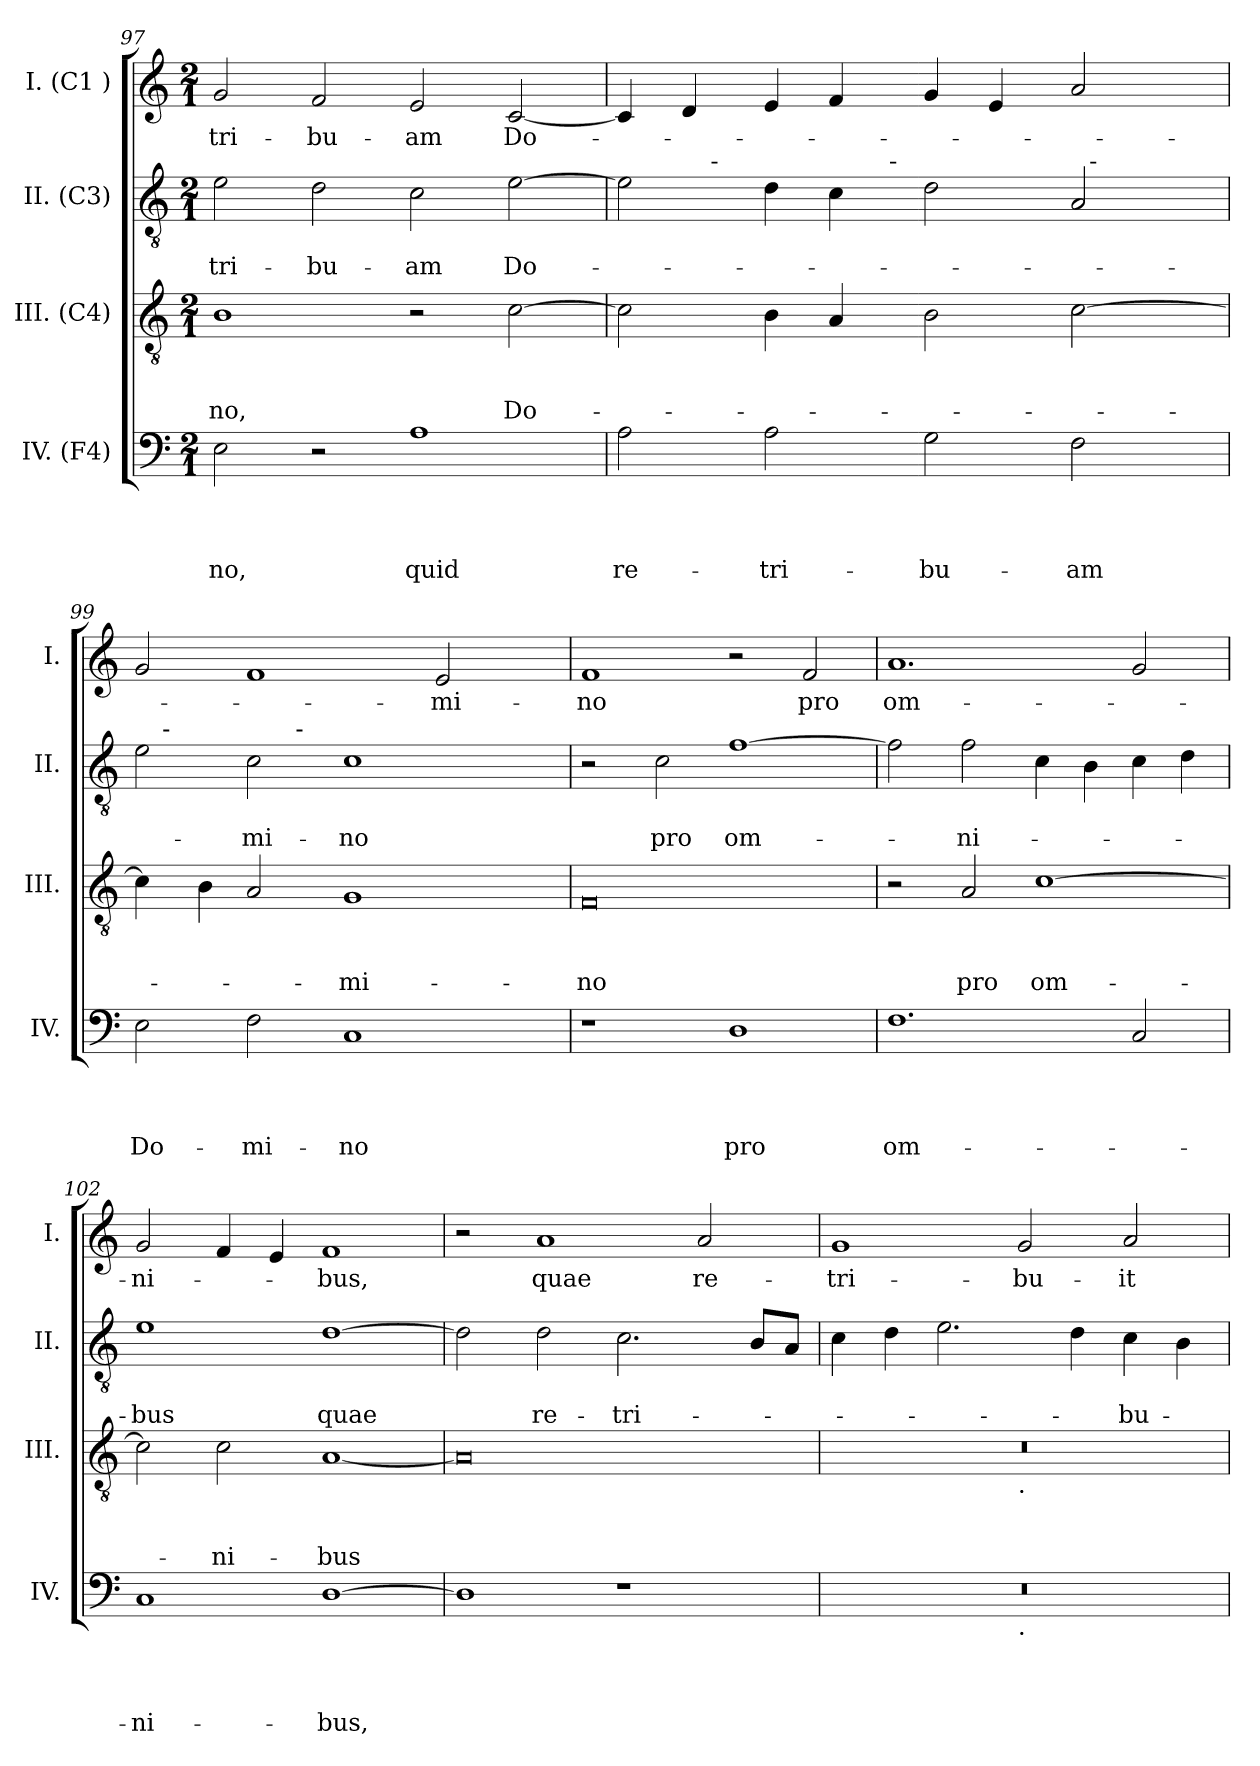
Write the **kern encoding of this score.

**kern	**text	**text	**text	**text	**kern	**text	**text	**text	**kern	**text	**text	**kern	**text
*part4	*part4	*part4	*part4	*part4	*part3	*part3	*part3	*part3	*part2	*part2	*part2	*part1	*part1
*staff4	*staff4	*staff4	*staff4	*staff4	*staff3	*staff3	*staff3	*staff3	*staff2	*staff2	*staff2	*staff1	*staff1
*I"IV. (F4)	*	*	*	*	*I"III. (C4)	*	*	*	*I"II. (C3)	*	*	*I"I. (C1 )	*
*I'IV.	*	*	*	*	*I'III.	*	*	*	*I'II.	*	*	*I'I.	*
*clefF4	*	*	*	*	*clefGv2	*	*	*	*clefGv2	*	*	*clefG2	*
*k[]	*	*	*	*	*k[]	*	*	*	*k[]	*	*	*k[]	*
*C:	*	*	*	*	*C:	*	*	*	*C:	*	*	*C:	*
*M2/1	*	*	*	*	*M2/1	*	*	*	*M2/1	*	*	*M2/1	*
=97	=97	=97	=97	=97	=97	=97	=97	=97	=97	=97	=97	=97	=97
!	!	!	!	!LO:LY:b	!	!	!	!LO:LY:b	!	!	!LO:LY:b	!	!LO:LY:b
2E\	.	.	.	-no,	1B	.	.	-no,	2e\	.	-tri-	2g/	-tri-
!	!	!	!	!	!	!	!	!	!	!	!LO:LY:b	!	!LO:LY:b
2r	.	.	.	.	.	.	.	.	2d\	.	-bu-	2f/	-bu-
!	!	!	!	!LO:LY:b	!	!	!	!	!	!	!LO:LY:b	!	!LO:LY:b
1A	.	.	.	quid	2r	.	.	.	2c\	.	-am	2e/	-am
!	!	!	!	!	!	!	!	!LO:LY:b	!	!	!LO:LY:b	!	!LO:LY:b
.	.	.	.	.	[<2c\	.	.	Do-	[<2e\	.	Do-	[<2c/	Do-
!!LO:LB:g=z
=98	=98	=98	=98	=98	=98	=98	=98	=98	=98	=98	=98	=98	=98
!	!	!	!	!LO:LY:b	!	!	!	!	!	!	!	!	!
*	*	*	*	*	*	*	*	*	*^	*	*	*	*
*	*	*	*	*	*	*	*	*	*	*^	*	*	*	*
*	*	*	*	*	*	*	*	*	*	*	*^	*	*	*	*
2A\	.	.	.	re-	2c\]	.	.	.	2e\]	4ryy	2ryy	1ryy	.	.	4c/]	.
.	.	.	.	.	.	.	.	.	.	16ryy	.	.	.	.	4d/	.
!	!	!	!	!	!	!	!	!	!	!LO:TX:a:t=-	!	!	!	!	!	!
.	.	.	.	.	.	.	.	.	.	1ryy	.	.	.	.	.	.
!	!	!	!	!LO:LY:b	!	!	!	!	!	!	!	!	!	!	!	!
2A\	.	.	.	-tri-	4B\	.	.	.	4d\	.	4ryy	.	.	.	4e/	.
.	.	.	.	.	4A/	.	.	.	4c\	.	8ryy	.	.	.	4f/	.
.	.	.	.	.	.	.	.	.	.	.	32ryy	.	.	.	.	.
!	!	!	!	!	!	!	!	!	!	!	!LO:TX:a:t=-	!	!	!	!	!
.	.	.	.	.	.	.	.	.	.	.	1ryy	.	.	.	.	.
!	!	!	!	!LO:LY:b	!	!	!	!	!	!	!	!	!	!	!	!
2G\	.	.	.	-bu-	2B\	.	.	.	2d\	.	.	2ryy	.	.	4g/	.
.	.	.	.	.	.	.	.	.	.	.	.	.	.	.	4e/	.
.	.	.	.	.	.	.	.	.	.	2ryy	.	.	.	.	.	.
!	!	!	!	!LO:LY:b	!	!	!	!	!	!	!	!	!	!	!	!
2F\	.	.	.	-am	[>2c\	.	.	.	2A/	.	.	32ryy	.	.	2a/	.
!	!	!	!	!	!	!	!	!	!	!	!	!LO:TX:a:t=-	!	!	!	!
.	.	.	.	.	.	.	.	.	.	.	.	4...ryy	.	.	.	.
.	.	.	.	.	.	.	.	.	.	8.ryy	.	.	.	.	.	.
.	.	.	.	.	.	.	.	.	.	.	16.ryy	.	.	.	.	.
=99	=99	=99	=99	=99	=99	=99	=99	=99	=99	=99	=99	=99	=99	=99	=99	=99
!	!	!	!	!LO:LY:b	!	!	!	!	!	!	!	!	!	!	!	!
*	*	*	*	*	*	*	*	*	*	*	*v	*v	*	*	*	*
2E\	.	.	.	Do-	4c\]	.	.	.	2e\	16.ryy	2.ryy	.	.	2g/	.
!	!	!	!	!	!	!	!	!	!	!LO:TX:a:t=-	!	!	!	!	!
.	.	.	.	.	.	.	.	.	.	1ryy	.	.	.	.	.
.	.	.	.	.	4B\	.	.	.	.	.	.	.	.	.	.
!	!	!	!	!LO:LY:b	!	!	!	!	!	!	!	!	!LO:LY:b	!	!
2F\	.	.	.	-mi-	2A/	.	.	.	2c\	.	.	.	-mi-	1f	.
!	!	!	!	!	!	!	!	!	!	!	!LO:TX:a:t=-	!	!	!	!
.	.	.	.	.	.	.	.	.	.	.	1ryy	.	.	.	.
!	!	!	!	!LO:LY:b	!	!	!	!LO:LY:b	!	!	!	!	!LO:LY:b	!	!
1C	.	.	.	-no	1G	.	.	-mi-	1c	.	.	.	-no	.	.
.	.	.	.	.	.	.	.	.	.	2ryy	.	.	.	.	.
!	!	!	!	!	!	!	!	!	!	!	!	!	!	!	!LO:LY:b
.	.	.	.	.	.	.	.	.	.	.	.	.	.	2e/	-mi-
.	.	.	.	.	.	.	.	.	.	4ryy	.	.	.	.	.
.	.	.	.	.	.	.	.	.	.	.	4ryy	.	.	.	.
.	.	.	.	.	.	.	.	.	.	8ryy	.	.	.	.	.
.	.	.	.	.	.	.	.	.	.	32ryy	.	.	.	.	.
=100	=100	=100	=100	=100	=100	=100	=100	=100	=100	=100	=100	=100	=100	=100	=100
!	!	!	!	!	!	!	!	!LO:LY:b:rj	!	!	!	!	!	!	!LO:LY:b
*	*	*	*	*	*	*	*	*	*v	*v	*v	*	*	*	*
1r	.	.	.	.	0F	.	.	-no	2r	.	.	1f	-no
!	!	!	!	!	!	!	!	!	!	!	!LO:LY:b	!	!
.	.	.	.	.	.	.	.	.	2c\	.	pro	.	.
!	!	!	!	!LO:LY:b	!	!	!	!	!	!	!LO:LY:b	!	!
1D	.	.	.	pro	.	.	.	.	[>1f	.	om-	2r	.
!	!	!	!	!	!	!	!	!	!	!	!	!	!LO:LY:b
.	.	.	.	.	.	.	.	.	.	.	.	2f/	pro
=101	=101	=101	=101	=101	=101	=101	=101	=101	=101	=101	=101	=101	=101
!	!	!	!	!LO:LY:b	!	!	!	!	!	!	!	!	!LO:LY:b
1.F	.	.	.	om-	2r	.	.	.	2f\]	.	.	1.a	om-
!	!	!	!	!	!	!	!	!LO:LY:b	!	!	!LO:LY:b	!	!
.	.	.	.	.	2A/	.	.	pro	2f\	.	-ni-	.	.
!	!	!	!	!	!	!	!	!LO:LY:b	!	!	!	!	!
.	.	.	.	.	[>1c	.	.	om-	4c\	.	.	.	.
.	.	.	.	.	.	.	.	.	4B\	.	.	.	.
2C/	.	.	.	.	.	.	.	.	4c\	.	.	2g/	.
.	.	.	.	.	.	.	.	.	4d\	.	.	.	.
=102	=102	=102	=102	=102	=102	=102	=102	=102	=102	=102	=102	=102	=102
!	!	!	!	!LO:LY:b	!	!	!	!	!	!	!LO:LY:b	!	!LO:LY:b
1C	.	.	.	-ni-	2c\]	.	.	.	1e	.	-bus	2g/	-ni-
!	!	!	!	!	!	!	!	!LO:LY:b	!	!	!	!	!
.	.	.	.	.	2c\	.	.	-ni-	.	.	.	4f/	.
.	.	.	.	.	.	.	.	.	.	.	.	4e/	.
!	!	!	!	!LO:LY:b	!	!	!	!LO:LY:b	!	!	!LO:LY:b	!	!LO:LY:b
[>1D	.	.	.	-bus,	[>1A	.	.	-bus	[>1d	.	quae	1f	-bus,
!!LO:PB:g=z
=103	=103	=103	=103	=103	=103	=103	=103	=103	=103	=103	=103	=103	=103
1D]	.	.	.	.	0A]	.	.	.	2d\]	.	.	2r	.
!	!	!	!	!	!	!	!	!	!	!	!LO:LY:b	!	!LO:LY:b
.	.	.	.	.	.	.	.	.	2d\	.	re-	1a	quae
!	!	!	!	!	!	!	!	!	!	!	!LO:LY:b	!	!
1r	.	.	.	.	.	.	.	.	2.c\	.	-tri-	.	.
!	!	!	!	!	!	!	!	!	!	!	!	!	!LO:LY:b
.	.	.	.	.	.	.	.	.	.	.	.	2a/	re-
.	.	.	.	.	.	.	.	.	8B/L	.	.	.	.
.	.	.	.	.	.	.	.	.	8A/J	.	.	.	.
=104	=104	=104	=104	=104	=104	=104	=104	=104	=104	=104	=104	=104	=104
!	!	!	!	!	!	!	!	!	!	!	!	!	!LO:LY:b
*^	*	*	*	*	*^	*	*	*	*	*	*	*	*
0r	1ryy	.	.	.	.	0r	1ryy	.	.	.	4c\	.	.	1g	-tri-
.	.	.	.	.	.	.	.	.	.	.	4d\	.	.	.	.
.	.	.	.	.	.	.	.	.	.	.	2.e\	.	.	.	.
!	!	!	!	!	!	!	!LO:TX:b:t=.	!	!	!	!	!	!	!	!
!	!LO:TX:b:t=.	!	!	!	!	!	!	!	!	!	!	!	!	!	!
!	!	!	!	!	!	!	!	!	!	!	!	!	!	!	!LO:LY:b
.	1ryy	.	.	.	.	.	1ryy	.	.	.	.	.	.	2g/	-bu-
.	.	.	.	.	.	.	.	.	.	.	4d\	.	.	.	.
!	!	!	!	!	!	!	!	!	!	!	!	!	!LO:LY:b	!	!LO:LY:b
.	.	.	.	.	.	.	.	.	.	.	4c\	.	-bu-	2a/	-it
.	.	.	.	.	.	.	.	.	.	.	4B\	.	.	.	.
*v	*v	*	*	*	*	*	*	*	*	*	*	*	*	*	*
*	*	*	*	*	*v	*v	*	*	*	*	*	*	*	*
=	=	=	=	=	=	=	=	=	=	=	=	=	=
*-	*-	*-	*-	*-	*-	*-	*-	*-	*-	*-	*-	*-	*-
